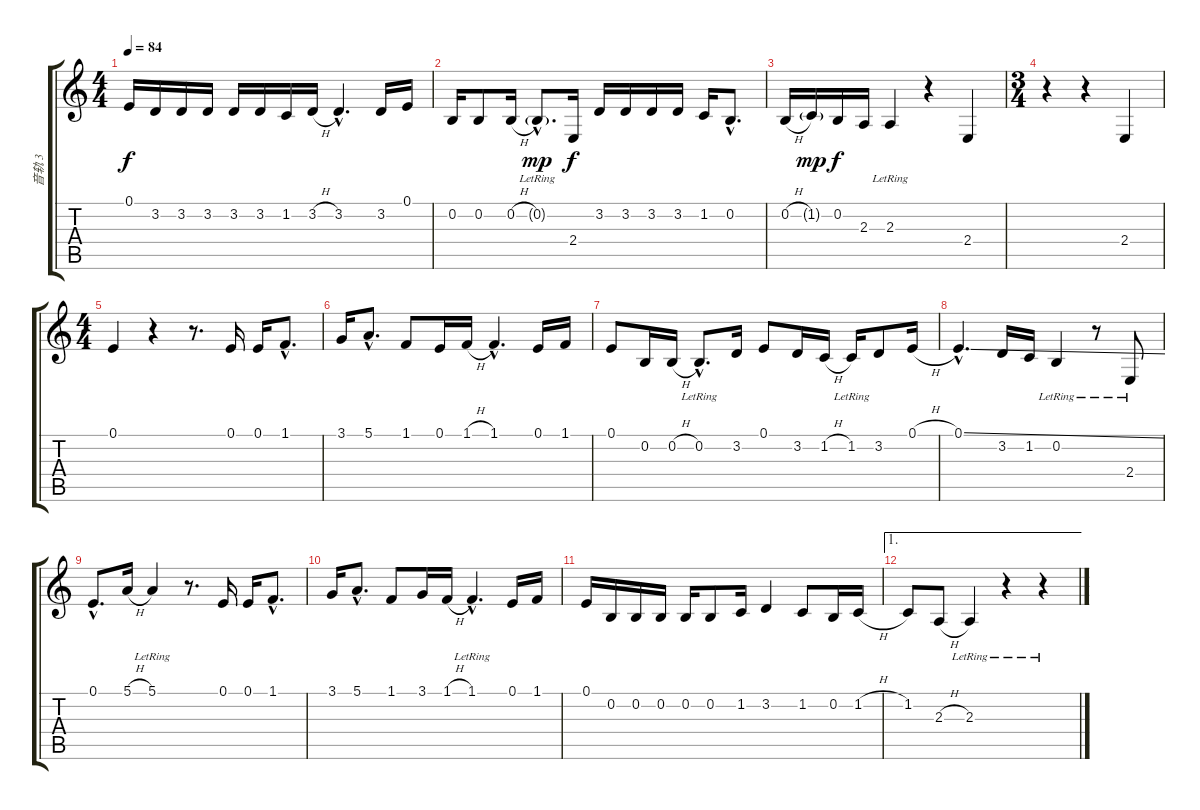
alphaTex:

\track ("音轨 3" "音轨 3") {instrument ocarina}
\staff {score tabs}
\tuning (E4 B3 G3 D3 A2 E2) {hide}
\ts (4 4)
\tempo 84
\clef g2
\ks c
0.1.16{dy f} 3.2.16 3.2.16 3.2.16 3.2.16 3.2.16 1.2.16 3.2{h}.16 3.2{hac}.4{d} 3.2.16 0.1.16 |
0.2.16 0.2.8 0.2{h}.16 0.2{g hac lr}.8{d dy mp} 2.4.16{dy f} 3.2.16 3.2.16 3.2.16 3.2.16 1.2.16 0.2{hac}.8{d} |
0.2{h}.16 1.2{g}.16{dy mp} 0.2.16{dy f} 2.3.16 2.3{lr}.4 r.4 2.4.4 |
\ts (3 4)
r.4 r.4 2.4.4 |
\ts (4 4)
0.1.4 r.4 r.8{d} 0.1.16 0.1.16 1.1{hac}.8{d} |
3.1.16 5.1{hac}.8{d} 1.1.8 0.1.16 1.1{h}.16 1.1{hac}.4{d} 0.1.16 1.1.16 |
0.1.8 0.2.16 0.2{h}.16 0.2{hac lr}.8{d} 3.2.16 0.1.8 3.2.16 1.2{h}.16 1.2{lr}.16 3.2.8 0.1{h}.16 |
0.1{ss hac}.4{d} 3.2.16 1.2.16 0.2{lr}.4 r.8 2.4{lr}.8 |
0.1{hac}.8{d} 5.1{h}.16 5.1{lr}.4 r.8{d} 0.1.16 0.1.16 1.1{hac}.8{d} |
3.1.16 5.1{hac}.8{d} 1.1.8 3.1.16 1.1{h}.16 1.1{hac lr}.4{d} 0.1.16 1.1.16 |
0.1.16 0.2.16 0.2.16 0.2.16 0.2.16 0.2.8 1.2.16 3.2.4 1.2.8 0.2.16 1.2{h}.16 |
\ae 1
1.2.8 2.3{h}.8 2.3{lr}.4 r.4 r.4
